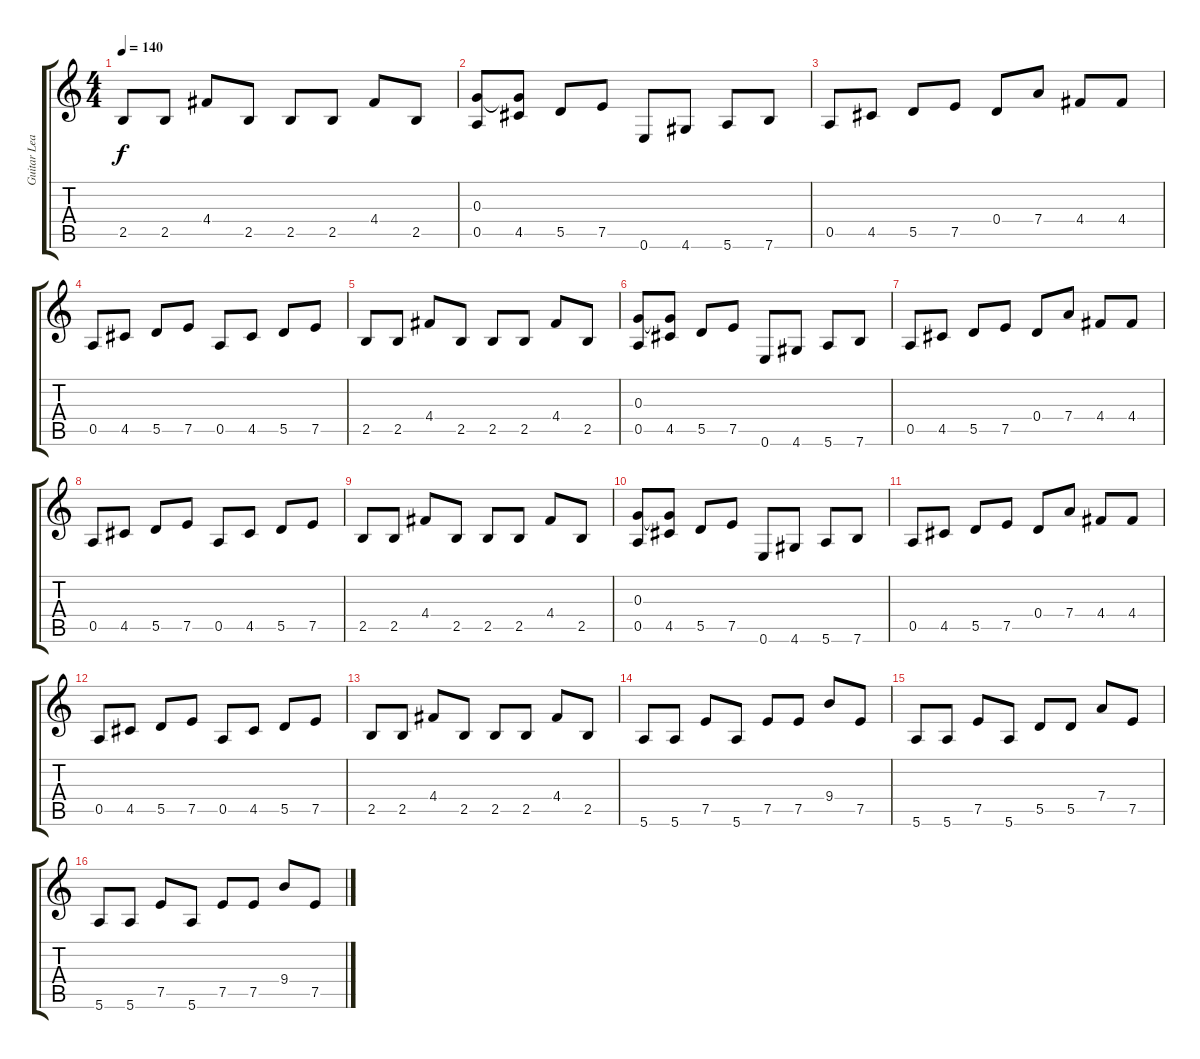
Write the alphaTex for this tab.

\track ("Guitar Lead" "Guitar Lea") {instrument distortionguitar}
\staff {score tabs}
\tuning (E4 B3 G3 D3 A2 E2) {hide}
\ts (4 4)
\tempo 140
\clef g2
\ks c
2.5.8{dy f} 2.5.8 4.4.8 2.5.8 2.5.8 2.5.8 4.4.8 2.5.8 |
(0.3 0.5).8{instrument electricguitarclean} (0.3{t} 4.5).8 5.5.8 7.5.8 0.6.8 4.6.8 5.6.8 7.6.8 |
0.5.8 4.5.8 5.5.8 7.5.8 0.4.8 7.4.8 4.4.8 4.4.8 |
0.5.8 4.5.8 5.5.8 7.5.8 0.5.8 4.5.8 5.5.8 7.5.8 |
2.5.8 2.5.8 4.4.8 2.5.8 2.5.8 2.5.8 4.4.8 2.5.8 |
(0.3 0.5).8{instrument electricguitarclean} (0.3{t} 4.5).8 5.5.8 7.5.8 0.6.8 4.6.8 5.6.8 7.6.8 |
0.5.8 4.5.8 5.5.8 7.5.8 0.4.8 7.4.8 4.4.8 4.4.8 |
0.5.8 4.5.8 5.5.8 7.5.8 0.5.8 4.5.8 5.5.8 7.5.8 |
2.5.8 2.5.8 4.4.8 2.5.8 2.5.8 2.5.8 4.4.8 2.5.8 |
(0.3 0.5).8{instrument electricguitarclean} (0.3{t} 4.5).8 5.5.8 7.5.8 0.6.8 4.6.8 5.6.8 7.6.8 |
0.5.8 4.5.8 5.5.8 7.5.8 0.4.8 7.4.8 4.4.8 4.4.8 |
0.5.8 4.5.8 5.5.8 7.5.8 0.5.8 4.5.8 5.5.8 7.5.8 |
2.5.8 2.5.8 4.4.8 2.5.8 2.5.8 2.5.8 4.4.8 2.5.8 |
5.6.8 5.6.8 7.5.8 5.6.8 7.5.8 7.5.8 9.4.8 7.5.8 |
5.6.8 5.6.8 7.5.8 5.6.8 5.5.8 5.5.8 7.4.8 7.5.8 |
5.6.8 5.6.8 7.5.8 5.6.8 7.5.8 7.5.8 9.4.8 7.5.8
